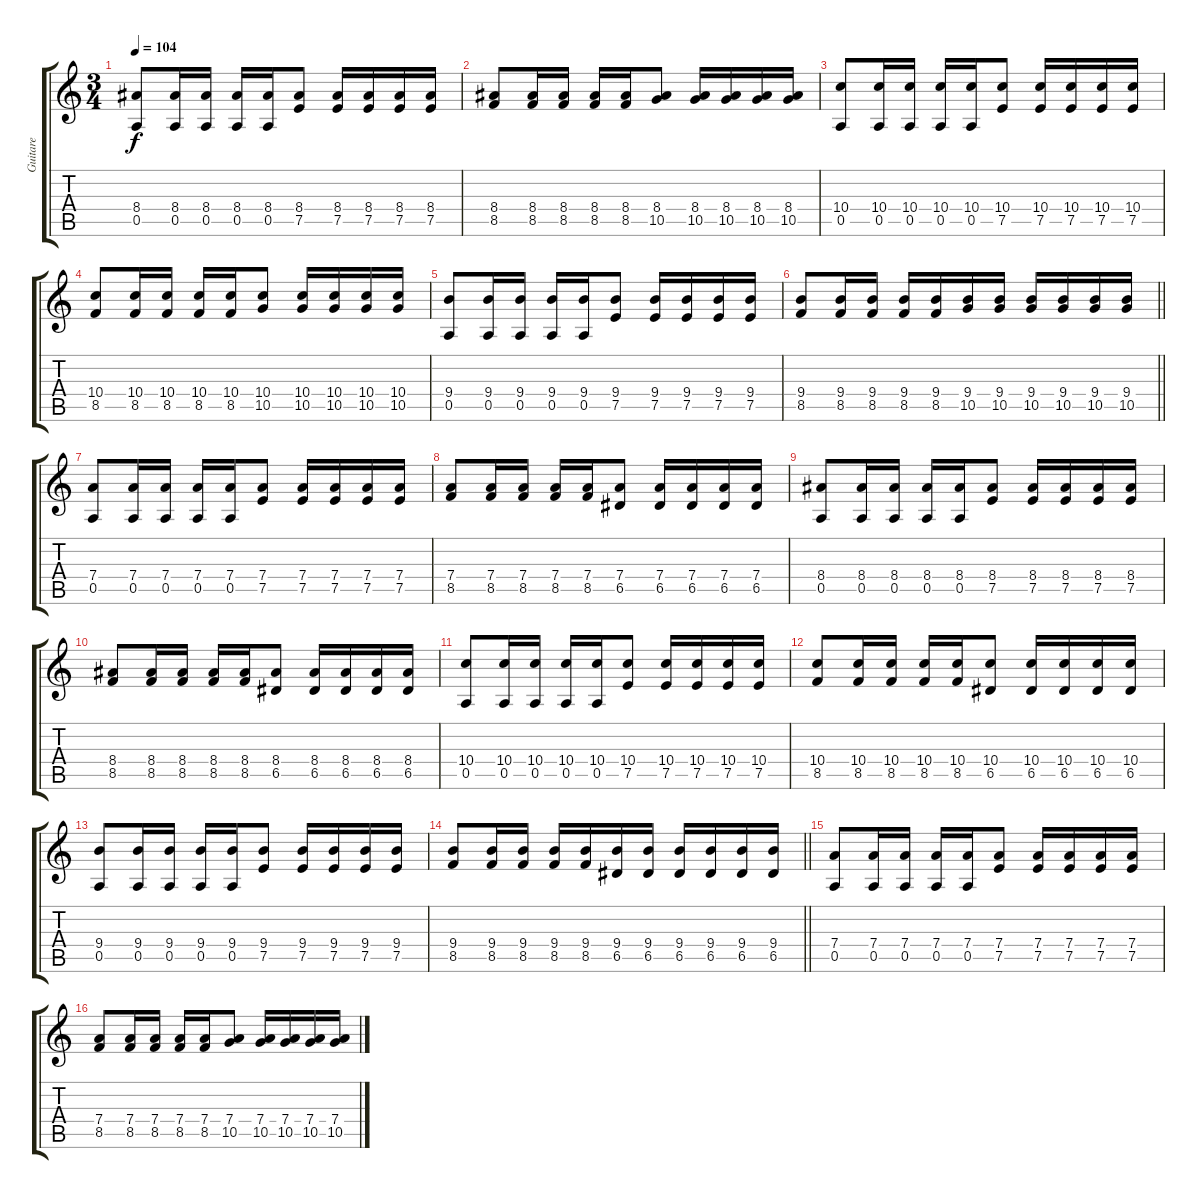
\track ("Guitare" "Guitare") {instrument distortionguitar}
\staff {score tabs}
\tuning (E4 B3 G3 D3 A2 E2) {hide}
\ts (3 4)
\tempo 104
\clef g2
\ks c
(8.4 0.5).8{dy f} (8.4 0.5).16 (8.4 0.5).16 (8.4 0.5).16 (8.4 0.5).16 (8.4 7.5).8 (8.4 7.5).16 (8.4 7.5).16 (8.4 7.5).16 (8.4 7.5).16 |
(8.4 8.5).8 (8.4 8.5).16 (8.4 8.5).16 (8.4 8.5).16 (8.4 8.5).16 (8.4 10.5).8 (8.4 10.5).16 (8.4 10.5).16 (8.4 10.5).16 (8.4 10.5).16 |
(10.4 0.5).8 (10.4 0.5).16 (10.4 0.5).16 (10.4 0.5).16 (10.4 0.5).16 (10.4 7.5).8 (10.4 7.5).16 (10.4 7.5).16 (10.4 7.5).16 (10.4 7.5).16 |
(10.4 8.5).8 (10.4 8.5).16 (10.4 8.5).16 (10.4 8.5).16 (10.4 8.5).16 (10.4 10.5).8 (10.4 10.5).16 (10.4 10.5).16 (10.4 10.5).16 (10.4 10.5).16 |
(9.4 0.5).8 (9.4 0.5).16 (9.4 0.5).16 (9.4 0.5).16 (9.4 0.5).16 (9.4 7.5).8 (9.4 7.5).16 (9.4 7.5).16 (9.4 7.5).16 (9.4 7.5).16 |
\barLineRight lightlight
(9.4 8.5).8 (9.4 8.5).16 (9.4 8.5).16 (9.4 8.5).16 (9.4 8.5).16 (9.4 10.5).16 (9.4 10.5).16 (9.4 10.5).16 (9.4 10.5).16 (9.4 10.5).16 (9.4 10.5).16 |
(7.4 0.5).8 (7.4 0.5).16 (7.4 0.5).16 (7.4 0.5).16 (7.4 0.5).16 (7.4 7.5).8 (7.4 7.5).16 (7.4 7.5).16 (7.4 7.5).16 (7.4 7.5).16 |
(7.4 8.5).8 (7.4 8.5).16 (7.4 8.5).16 (7.4 8.5).16 (7.4 8.5).16 (7.4 6.5).8 (7.4 6.5).16 (7.4 6.5).16 (7.4 6.5).16 (7.4 6.5).16 |
(8.4 0.5).8 (8.4 0.5).16 (8.4 0.5).16 (8.4 0.5).16 (8.4 0.5).16 (8.4 7.5).8 (8.4 7.5).16 (8.4 7.5).16 (8.4 7.5).16 (8.4 7.5).16 |
(8.4 8.5).8 (8.4 8.5).16 (8.4 8.5).16 (8.4 8.5).16 (8.4 8.5).16 (8.4 6.5).8 (8.4 6.5).16 (8.4 6.5).16 (8.4 6.5).16 (8.4 6.5).16 |
(10.4 0.5).8 (10.4 0.5).16 (10.4 0.5).16 (10.4 0.5).16 (10.4 0.5).16 (10.4 7.5).8 (10.4 7.5).16 (10.4 7.5).16 (10.4 7.5).16 (10.4 7.5).16 |
(10.4 8.5).8 (10.4 8.5).16 (10.4 8.5).16 (10.4 8.5).16 (10.4 8.5).16 (10.4 6.5).8 (10.4 6.5).16 (10.4 6.5).16 (10.4 6.5).16 (10.4 6.5).16 |
(9.4 0.5).8 (9.4 0.5).16 (9.4 0.5).16 (9.4 0.5).16 (9.4 0.5).16 (9.4 7.5).8 (9.4 7.5).16 (9.4 7.5).16 (9.4 7.5).16 (9.4 7.5).16 |
\barLineRight lightlight
(9.4 8.5).8 (9.4 8.5).16 (9.4 8.5).16 (9.4 8.5).16 (9.4 8.5).16 (9.4 6.5).16 (9.4 6.5).16 (9.4 6.5).16 (9.4 6.5).16 (9.4 6.5).16 (9.4 6.5).16 |
(7.4 0.5).8 (7.4 0.5).16 (7.4 0.5).16 (7.4 0.5).16 (7.4 0.5).16 (7.4 7.5).8 (7.4 7.5).16 (7.4 7.5).16 (7.4 7.5).16 (7.4 7.5).16 |
(7.4 8.5).8 (7.4 8.5).16 (7.4 8.5).16 (7.4 8.5).16 (7.4 8.5).16 (7.4 10.5).8 (7.4 10.5).16 (7.4 10.5).16 (7.4 10.5).16 (7.4 10.5).16
